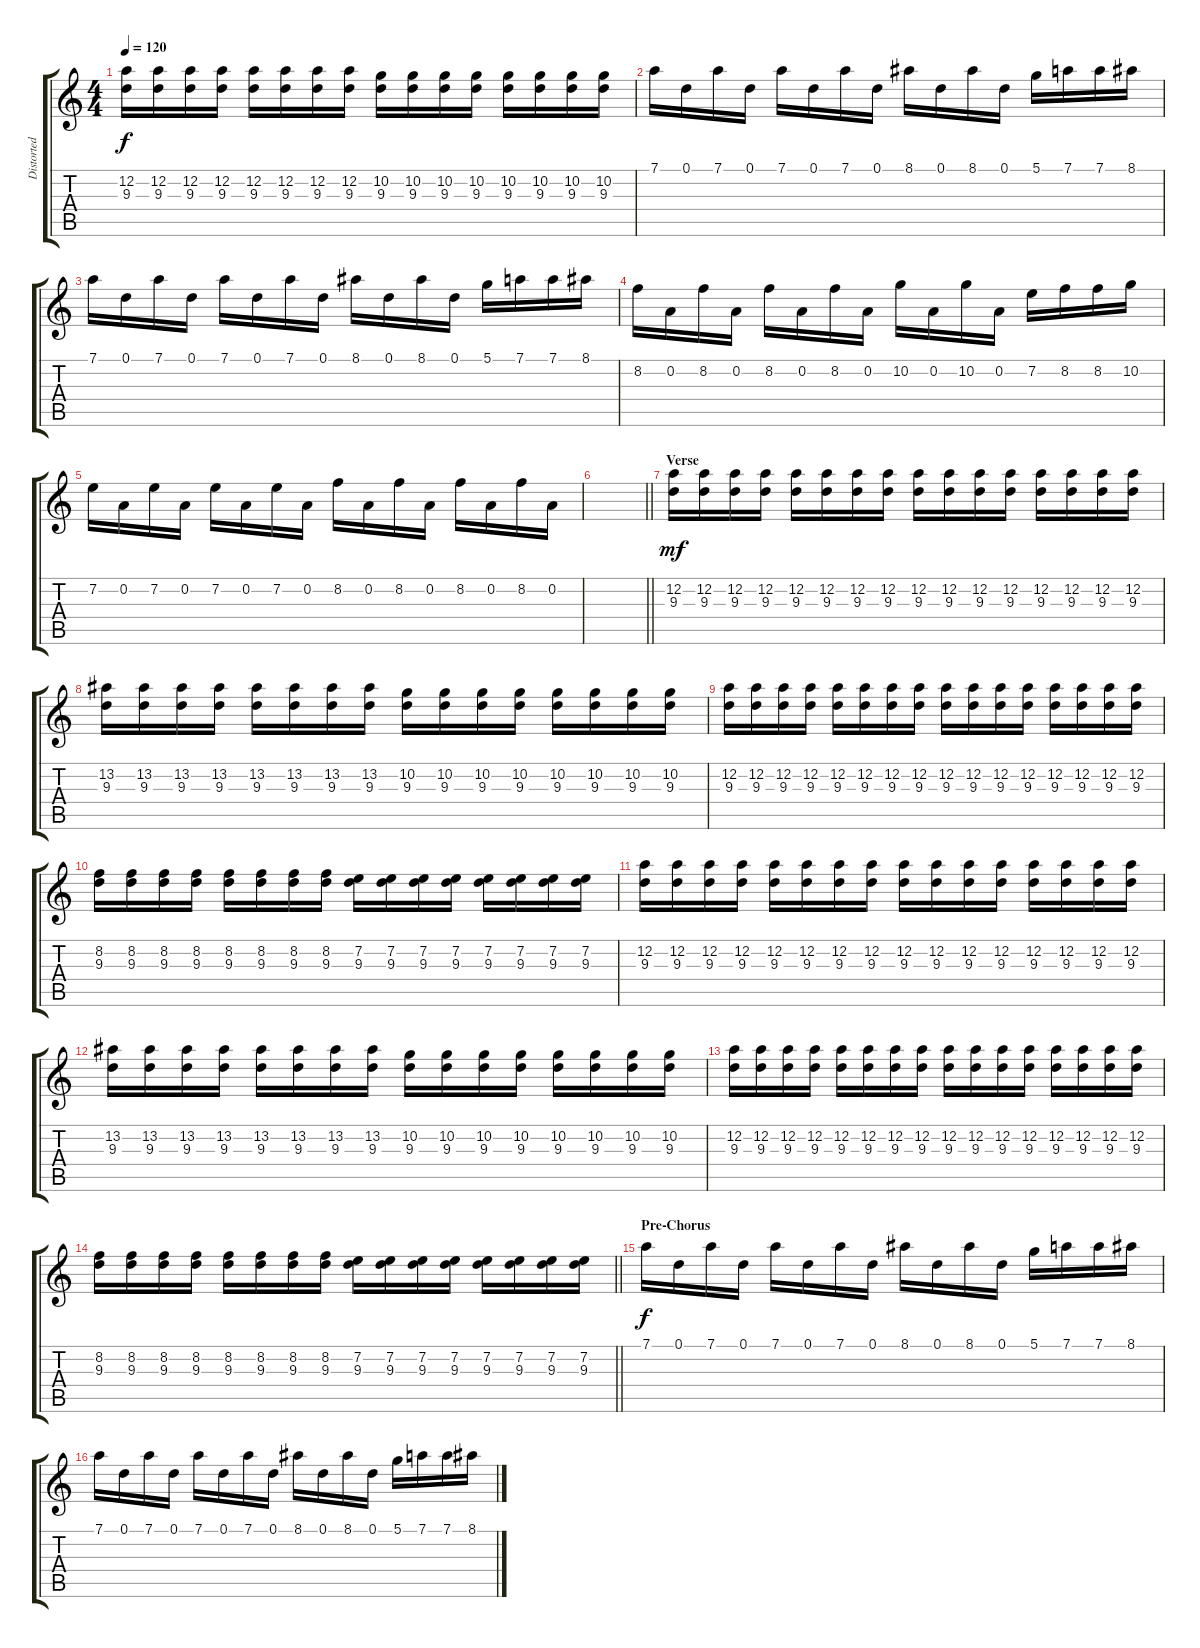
\track ("Distorted Lead" "Distorted ") {instrument distortionguitar}
\staff {score tabs}
\tuning (D4 A3 F3 C3 G2 D2) {hide}
\ts (4 4)
\tempo 120
\clef g2
\ks c
(12.2 9.3).16{dy f} (12.2 9.3).16 (12.2 9.3).16 (12.2 9.3).16 (12.2 9.3).16 (12.2 9.3).16 (12.2 9.3).16 (12.2 9.3).16 (10.2 9.3).16 (10.2 9.3).16 (10.2 9.3).16 (10.2 9.3).16 (10.2 9.3).16 (10.2 9.3).16 (10.2 9.3).16 (10.2 9.3).16 |
7.1.16 0.1.16 7.1.16 0.1.16 7.1.16 0.1.16 7.1.16 0.1.16 8.1.16 0.1.16 8.1.16 0.1.16 5.1.16 7.1.16 7.1.16 8.1.16 |
7.1.16 0.1.16 7.1.16 0.1.16 7.1.16 0.1.16 7.1.16 0.1.16 8.1.16 0.1.16 8.1.16 0.1.16 5.1.16 7.1.16 7.1.16 8.1.16 |
8.2.16 0.2.16 8.2.16 0.2.16 8.2.16 0.2.16 8.2.16 0.2.16 10.2.16 0.2.16 10.2.16 0.2.16 7.2.16 8.2.16 8.2.16 10.2.16 |
7.2.16 0.2.16 7.2.16 0.2.16 7.2.16 0.2.16 7.2.16 0.2.16 8.2.16 0.2.16 8.2.16 0.2.16 8.2.16 0.2.16 8.2.16 0.2.16 |
\barLineRight lightlight
|
\section ("" "Verse")
(12.2 9.3).16{dy mf} (12.2 9.3).16 (12.2 9.3).16 (12.2 9.3).16 (12.2 9.3).16 (12.2 9.3).16 (12.2 9.3).16 (12.2 9.3).16 (12.2 9.3).16 (12.2 9.3).16 (12.2 9.3).16 (12.2 9.3).16 (12.2 9.3).16 (12.2 9.3).16 (12.2 9.3).16 (12.2 9.3).16 |
(13.2 9.3).16 (13.2 9.3).16 (13.2 9.3).16 (13.2 9.3).16 (13.2 9.3).16 (13.2 9.3).16 (13.2 9.3).16 (13.2 9.3).16 (10.2 9.3).16 (10.2 9.3).16 (10.2 9.3).16 (10.2 9.3).16 (10.2 9.3).16 (10.2 9.3).16 (10.2 9.3).16 (10.2 9.3).16 |
(12.2 9.3).16 (12.2 9.3).16 (12.2 9.3).16 (12.2 9.3).16 (12.2 9.3).16 (12.2 9.3).16 (12.2 9.3).16 (12.2 9.3).16 (12.2 9.3).16 (12.2 9.3).16 (12.2 9.3).16 (12.2 9.3).16 (12.2 9.3).16 (12.2 9.3).16 (12.2 9.3).16 (12.2 9.3).16 |
(8.2 9.3).16 (8.2 9.3).16 (8.2 9.3).16 (8.2 9.3).16 (8.2 9.3).16 (8.2 9.3).16 (8.2 9.3).16 (8.2 9.3).16 (7.2 9.3).16 (7.2 9.3).16 (7.2 9.3).16 (7.2 9.3).16 (7.2 9.3).16 (7.2 9.3).16 (7.2 9.3).16 (7.2 9.3).16 |
(12.2 9.3).16 (12.2 9.3).16 (12.2 9.3).16 (12.2 9.3).16 (12.2 9.3).16 (12.2 9.3).16 (12.2 9.3).16 (12.2 9.3).16 (12.2 9.3).16 (12.2 9.3).16 (12.2 9.3).16 (12.2 9.3).16 (12.2 9.3).16 (12.2 9.3).16 (12.2 9.3).16 (12.2 9.3).16 |
(13.2 9.3).16 (13.2 9.3).16 (13.2 9.3).16 (13.2 9.3).16 (13.2 9.3).16 (13.2 9.3).16 (13.2 9.3).16 (13.2 9.3).16 (10.2 9.3).16 (10.2 9.3).16 (10.2 9.3).16 (10.2 9.3).16 (10.2 9.3).16 (10.2 9.3).16 (10.2 9.3).16 (10.2 9.3).16 |
(12.2 9.3).16 (12.2 9.3).16 (12.2 9.3).16 (12.2 9.3).16 (12.2 9.3).16 (12.2 9.3).16 (12.2 9.3).16 (12.2 9.3).16 (12.2 9.3).16 (12.2 9.3).16 (12.2 9.3).16 (12.2 9.3).16 (12.2 9.3).16 (12.2 9.3).16 (12.2 9.3).16 (12.2 9.3).16 |
\barLineRight lightlight
(8.2 9.3).16 (8.2 9.3).16 (8.2 9.3).16 (8.2 9.3).16 (8.2 9.3).16 (8.2 9.3).16 (8.2 9.3).16 (8.2 9.3).16 (7.2 9.3).16 (7.2 9.3).16 (7.2 9.3).16 (7.2 9.3).16 (7.2 9.3).16 (7.2 9.3).16 (7.2 9.3).16 (7.2 9.3).16 |
\section ("" "Pre-Chorus")
7.1.16{dy f} 0.1.16 7.1.16 0.1.16 7.1.16 0.1.16 7.1.16 0.1.16 8.1.16 0.1.16 8.1.16 0.1.16 5.1.16 7.1.16 7.1.16 8.1.16 |
7.1.16 0.1.16 7.1.16 0.1.16 7.1.16 0.1.16 7.1.16 0.1.16 8.1.16 0.1.16 8.1.16 0.1.16 5.1.16 7.1.16 7.1.16 8.1.16
